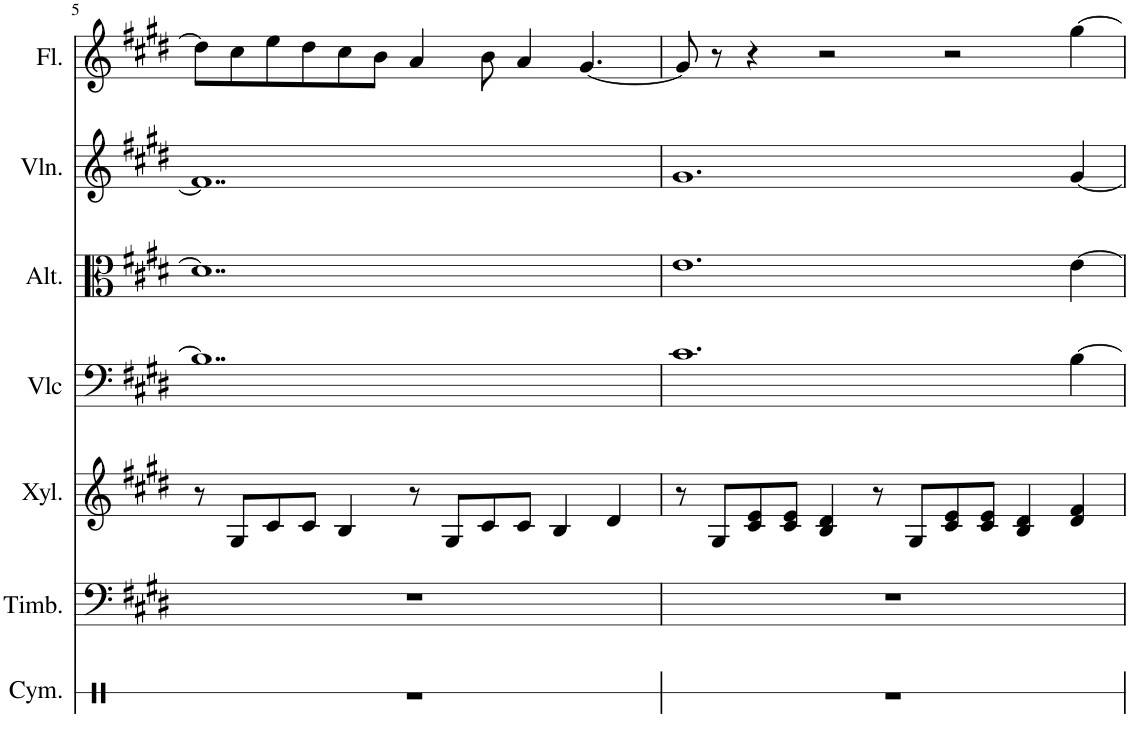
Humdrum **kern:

**kern	**kern	**kern	**kern	**kern	**kern	**kern
*part7	*part6	*part5	*part4	*part3	*part2	*part1
*staff7	*staff6	*staff5	*staff4	*staff3	*staff2	*staff1
*I"Cymbale	*I"Timbales	*I"Xylophone	*I"Violoncelle	*I"Alto	*I"Violon	*I"Flûte
*I'Cym.	*I'Timb.	*I'Xyl.	*I'Vlc	*I'Alt.	*I'Vln.	*I'Fl.
!!LO:PB:g=z
*clefX	*clefF4	*clefG2	*clefF4	*clefC3	*clefG2	*clefG2
*	*	*Trd-7c-12	*	*	*	*
*k[]	*k[f#c#g#d#]	*k[f#c#g#d#]	*k[f#c#g#d#]	*k[f#c#g#d#]	*k[f#c#g#d#]	*k[f#c#g#d#]
*M7/4	*M7/4	*M7/4	*M7/4	*M7/4	*M7/4	*M7/4
=5	=5	=5	=5	=5	=5	=5
1..r	1..r	8r	1..B]	1..d#]	1..f#]	8dd#\L]
.	.	8G#/L	.	.	.	8cc#\
.	.	8c#/	.	.	.	8ee\
.	.	8c#/J	.	.	.	8dd#\
.	.	4B/	.	.	.	8cc#\
.	.	.	.	.	.	8b\J
.	.	8r	.	.	.	4a/
.	.	8G#/L	.	.	.	.
.	.	8c#/	.	.	.	8b\
.	.	8c#/J	.	.	.	4a/
.	.	4B/	.	.	.	.
.	.	.	.	.	.	[4.g#/
.	.	4d#/	.	.	.	.
=6	=6	=6	=6	=6	=6	=6
1..r	1..r	8r	1.c#	1.e	1.g#	8g#/]
.	.	8G#/L	.	.	.	8r
.	.	8c#/ 8e/	.	.	.	4r
.	.	8c#/ 8e/J	.	.	.	.
.	.	4B/ 4d#/	.	.	.	2r
.	.	8r	.	.	.	.
.	.	8G#/L	.	.	.	.
.	.	8c#/ 8e/	.	.	.	2r
.	.	8c#/ 8e/J	.	.	.	.
.	.	4B/ 4d#/	.	.	.	.
.	.	4d#/ 4f#/	[4B\	[4e\	[4g#/	[4gg#\
=	=	=	=	=	=	=
*-	*-	*-	*-	*-	*-	*-
